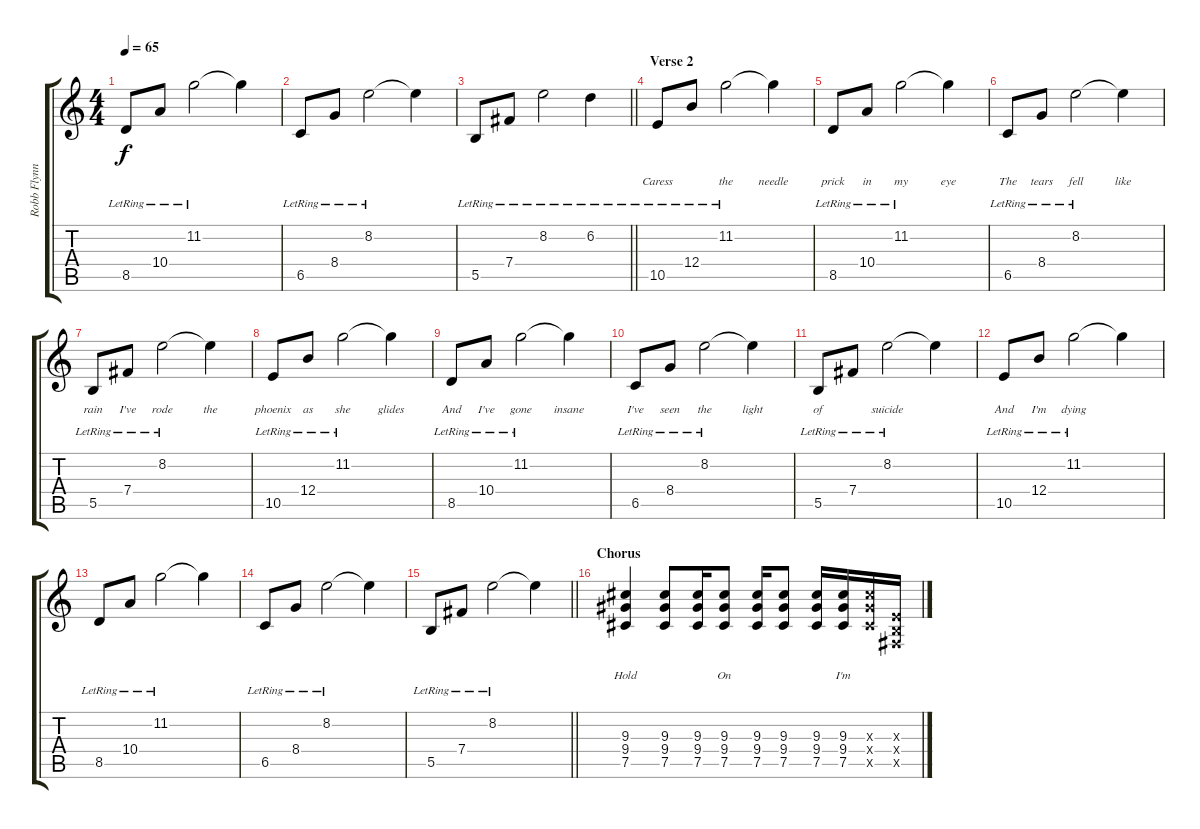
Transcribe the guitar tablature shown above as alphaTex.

\track ("Robb Flynn" "Robb Flynn") {instrument electricguitarclean}
\staff {score tabs}
\tuning (Db4 Ab3 E3 B2 Gb2 B1) {hide}
\ts (4 4)
\tempo 65
\clef g2
\ks c
8.5{lr}.8{dy f} 10.4{lr}.8 11.2{lr}.2 11.2{t}.4 |
6.5{lr}.8 8.4{lr}.8 8.2{lr}.2 8.2{t}.4 |
\barLineRight lightlight
5.5{lr}.8 7.4{lr}.8 8.2{lr}.2 6.2{lr}.4 |
\section ("" "Verse 2")
10.5{lr}.8{lyrics (0 "") lyrics (1 "") lyrics (2 "Caress") lyrics (3 "") lyrics (4 "")} 12.4{lr}.8{lyrics (0 "") lyrics (1 "") lyrics (2 "") lyrics (3 "") lyrics (4 "")} 11.2{lr}.2{lyrics (0 "") lyrics (1 "") lyrics (2 "the") lyrics (3 "") lyrics (4 "")} 11.2{t}.4{lyrics (0 "") lyrics (1 "") lyrics (2 "needle") lyrics (3 "") lyrics (4 "")} |
8.5{lr}.8{lyrics (0 "") lyrics (1 "") lyrics (2 "prick") lyrics (3 "") lyrics (4 "")} 10.4{lr}.8{lyrics (0 "") lyrics (1 "") lyrics (2 "in") lyrics (3 "") lyrics (4 "")} 11.2{lr}.2{lyrics (0 "") lyrics (1 "") lyrics (2 "my") lyrics (3 "") lyrics (4 "")} 11.2{t}.4{lyrics (0 "") lyrics (1 "") lyrics (2 "eye") lyrics (3 "") lyrics (4 "")} |
6.5{lr}.8{lyrics (0 "") lyrics (1 "") lyrics (2 "The") lyrics (3 "") lyrics (4 "")} 8.4{lr}.8{lyrics (0 "") lyrics (1 "") lyrics (2 "tears") lyrics (3 "") lyrics (4 "")} 8.2{lr}.2{lyrics (0 "") lyrics (1 "") lyrics (2 "fell") lyrics (3 "") lyrics (4 "")} 8.2{t}.4{lyrics (0 "") lyrics (1 "") lyrics (2 "like") lyrics (3 "") lyrics (4 "")} |
5.5{lr}.8{lyrics (0 "") lyrics (1 "") lyrics (2 "rain") lyrics (3 "") lyrics (4 "")} 7.4{lr}.8{lyrics (0 "") lyrics (1 "") lyrics (2 "I've") lyrics (3 "") lyrics (4 "")} 8.2{lr}.2{lyrics (0 "") lyrics (1 "") lyrics (2 "rode") lyrics (3 "") lyrics (4 "")} 8.2{t}.4{lyrics (0 "") lyrics (1 "") lyrics (2 "the") lyrics (3 "") lyrics (4 "")} |
10.5{lr}.8{lyrics (0 "") lyrics (1 "") lyrics (2 "phoenix") lyrics (3 "") lyrics (4 "")} 12.4{lr}.8{lyrics (0 "") lyrics (1 "") lyrics (2 "as") lyrics (3 "") lyrics (4 "")} 11.2{lr}.2{lyrics (0 "") lyrics (1 "") lyrics (2 "she") lyrics (3 "") lyrics (4 "")} 11.2{t}.4{lyrics (0 "") lyrics (1 "") lyrics (2 "glides") lyrics (3 "") lyrics (4 "")} |
8.5{lr}.8{lyrics (0 "") lyrics (1 "") lyrics (2 "And") lyrics (3 "") lyrics (4 "")} 10.4{lr}.8{lyrics (0 "") lyrics (1 "") lyrics (2 "I've") lyrics (3 "") lyrics (4 "")} 11.2{lr}.2{lyrics (0 "") lyrics (1 "") lyrics (2 "gone") lyrics (3 "") lyrics (4 "")} 11.2{t}.4{lyrics (0 "") lyrics (1 "") lyrics (2 "insane") lyrics (3 "") lyrics (4 "")} |
6.5{lr}.8{lyrics (0 "") lyrics (1 "") lyrics (2 "I've") lyrics (3 "") lyrics (4 "")} 8.4{lr}.8{lyrics (0 "") lyrics (1 "") lyrics (2 "seen") lyrics (3 "") lyrics (4 "")} 8.2{lr}.2{lyrics (0 "") lyrics (1 "") lyrics (2 "the") lyrics (3 "") lyrics (4 "")} 8.2{t}.4{lyrics (0 "") lyrics (1 "") lyrics (2 "light") lyrics (3 "") lyrics (4 "")} |
5.5{lr}.8{lyrics (0 "") lyrics (1 "") lyrics (2 "of") lyrics (3 "") lyrics (4 "")} 7.4{lr}.8{lyrics (0 "") lyrics (1 "") lyrics (2 "") lyrics (3 "") lyrics (4 "")} 8.2{lr}.2{lyrics (0 "") lyrics (1 "") lyrics (2 "suicide") lyrics (3 "") lyrics (4 "")} 8.2{t}.4{lyrics (0 "") lyrics (1 "") lyrics (2 "") lyrics (3 "") lyrics (4 "")} |
10.5{lr}.8{lyrics (0 "") lyrics (1 "") lyrics (2 "And") lyrics (3 "") lyrics (4 "")} 12.4{lr}.8{lyrics (0 "") lyrics (1 "") lyrics (2 "I'm") lyrics (3 "") lyrics (4 "")} 11.2{lr}.2{lyrics (0 "") lyrics (1 "") lyrics (2 "dying") lyrics (3 "") lyrics (4 "")} 11.2{t}.4 |
8.5{lr}.8 10.4{lr}.8 11.2{lr}.2 11.2{t}.4 |
6.5{lr}.8 8.4{lr}.8 8.2{lr}.2 8.2{t}.4 |
\barLineRight lightlight
5.5{lr}.8 7.4{lr}.8 8.2{lr}.2 8.2{t}.4 |
\section ("" "Chorus")
(9.3 9.4 7.5).4{lyrics (0 "") lyrics (1 "") lyrics (2 "") lyrics (3 "Hold") lyrics (4 "")} (9.3 9.4 7.5).8{lyrics (0 "") lyrics (1 "") lyrics (2 "") lyrics (3 "") lyrics (4 "")} (9.3 9.4 7.5).16{lyrics (0 "") lyrics (1 "") lyrics (2 "") lyrics (3 "") lyrics (4 "")} (9.3 9.4 7.5).8{lyrics (0 "") lyrics (1 "") lyrics (2 "") lyrics (3 "On") lyrics (4 "")} (9.3 9.4 7.5).16{lyrics (0 "") lyrics (1 "") lyrics (2 "") lyrics (3 "") lyrics (4 "")} (9.3 9.4 7.5).8{lyrics (0 "") lyrics (1 "") lyrics (2 "") lyrics (3 "") lyrics (4 "")} (9.3 9.4 7.5).16{lyrics (0 "") lyrics (1 "") lyrics (2 "") lyrics (3 "") lyrics (4 "")} (9.3 9.4 7.5).16{lyrics (0 "") lyrics (1 "") lyrics (2 "") lyrics (3 "I'm") lyrics (4 "")} (9.3{x} 9.4{x} 7.5{x}).16{lyrics (0 "") lyrics (1 "") lyrics (2 "") lyrics (3 "") lyrics (4 "")} (0.3{x} 0.4{x} 0.5{x}).16{lyrics (0 "") lyrics (1 "") lyrics (2 "") lyrics (3 "") lyrics (4 "")}
